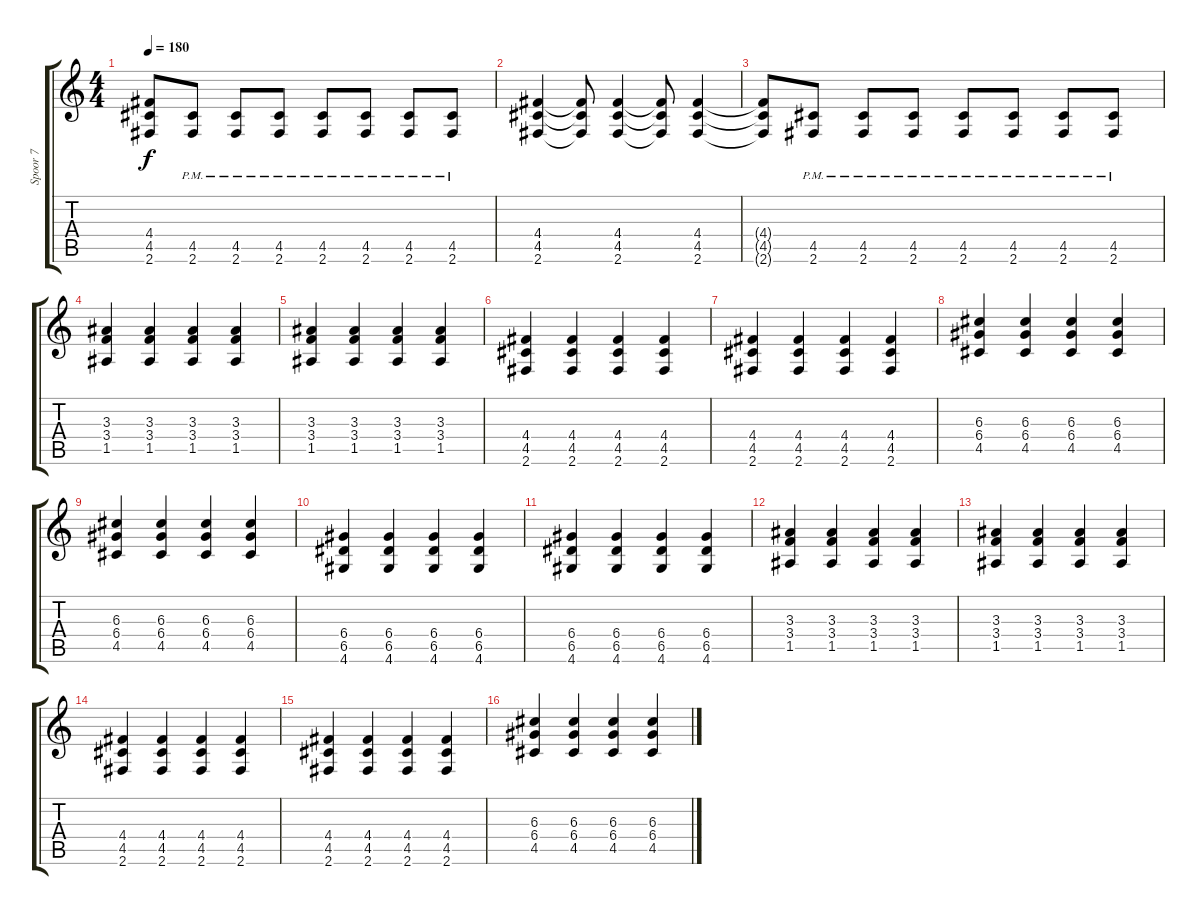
\track ("Spoor 7" "Spoor 7") {instrument distortionguitar}
\staff {score tabs}
\tuning (E4 B3 G3 D3 A2 E2) {hide}
\ts (4 4)
\tempo 180
\clef g2
\ks c
(4.4{t} 4.5{t} 2.6{t}).8{dy f} (4.5{pm} 2.6{pm}).8 (4.5{pm} 2.6{pm}).8 (4.5{pm} 2.6{pm}).8 (4.5{pm} 2.6{pm}).8 (4.5{pm} 2.6{pm}).8 (4.5{pm} 2.6{pm}).8 (4.5{pm} 2.6{pm}).8 |
(4.4 4.5 2.6).4 (4.4{t} 4.5{t} 2.6{t}).8 (4.4 4.5 2.6).4 (4.4{t} 4.5{t} 2.6{t}).8 (4.4 4.5 2.6).4 |
(4.4{t} 4.5{t} 2.6{t}).8 (4.5{pm} 2.6{pm}).8 (4.5{pm} 2.6{pm}).8 (4.5{pm} 2.6{pm}).8 (4.5{pm} 2.6{pm}).8 (4.5{pm} 2.6{pm}).8 (4.5{pm} 2.6{pm}).8 (4.5{pm} 2.6{pm}).8 |
(3.3 3.4 1.5).4 (3.3 3.4 1.5).4 (3.3 3.4 1.5).4 (3.3 3.4 1.5).4 |
(3.3 3.4 1.5).4 (3.3 3.4 1.5).4 (3.3 3.4 1.5).4 (3.3 3.4 1.5).4 |
(4.4 4.5 2.6).4 (4.4 4.5 2.6).4 (4.4 4.5 2.6).4 (4.4 4.5 2.6).4 |
(4.4 4.5 2.6).4 (4.4 4.5 2.6).4 (4.4 4.5 2.6).4 (4.4 4.5 2.6).4 |
(6.3 6.4 4.5).4 (6.3 6.4 4.5).4 (6.3 6.4 4.5).4 (6.3 6.4 4.5).4 |
(6.3 6.4 4.5).4 (6.3 6.4 4.5).4 (6.3 6.4 4.5).4 (6.3 6.4 4.5).4 |
(6.4 6.5 4.6).4 (6.4 6.5 4.6).4 (6.4 6.5 4.6).4 (6.4 6.5 4.6).4 |
(6.4 6.5 4.6).4 (6.4 6.5 4.6).4 (6.4 6.5 4.6).4 (6.4 6.5 4.6).4 |
(3.3 3.4 1.5).4 (3.3 3.4 1.5).4 (3.3 3.4 1.5).4 (3.3 3.4 1.5).4 |
(3.3 3.4 1.5).4 (3.3 3.4 1.5).4 (3.3 3.4 1.5).4 (3.3 3.4 1.5).4 |
(4.4 4.5 2.6).4 (4.4 4.5 2.6).4 (4.4 4.5 2.6).4 (4.4 4.5 2.6).4 |
(4.4 4.5 2.6).4 (4.4 4.5 2.6).4 (4.4 4.5 2.6).4 (4.4 4.5 2.6).4 |
(6.3 6.4 4.5).4 (6.3 6.4 4.5).4 (6.3 6.4 4.5).4 (6.3 6.4 4.5).4
